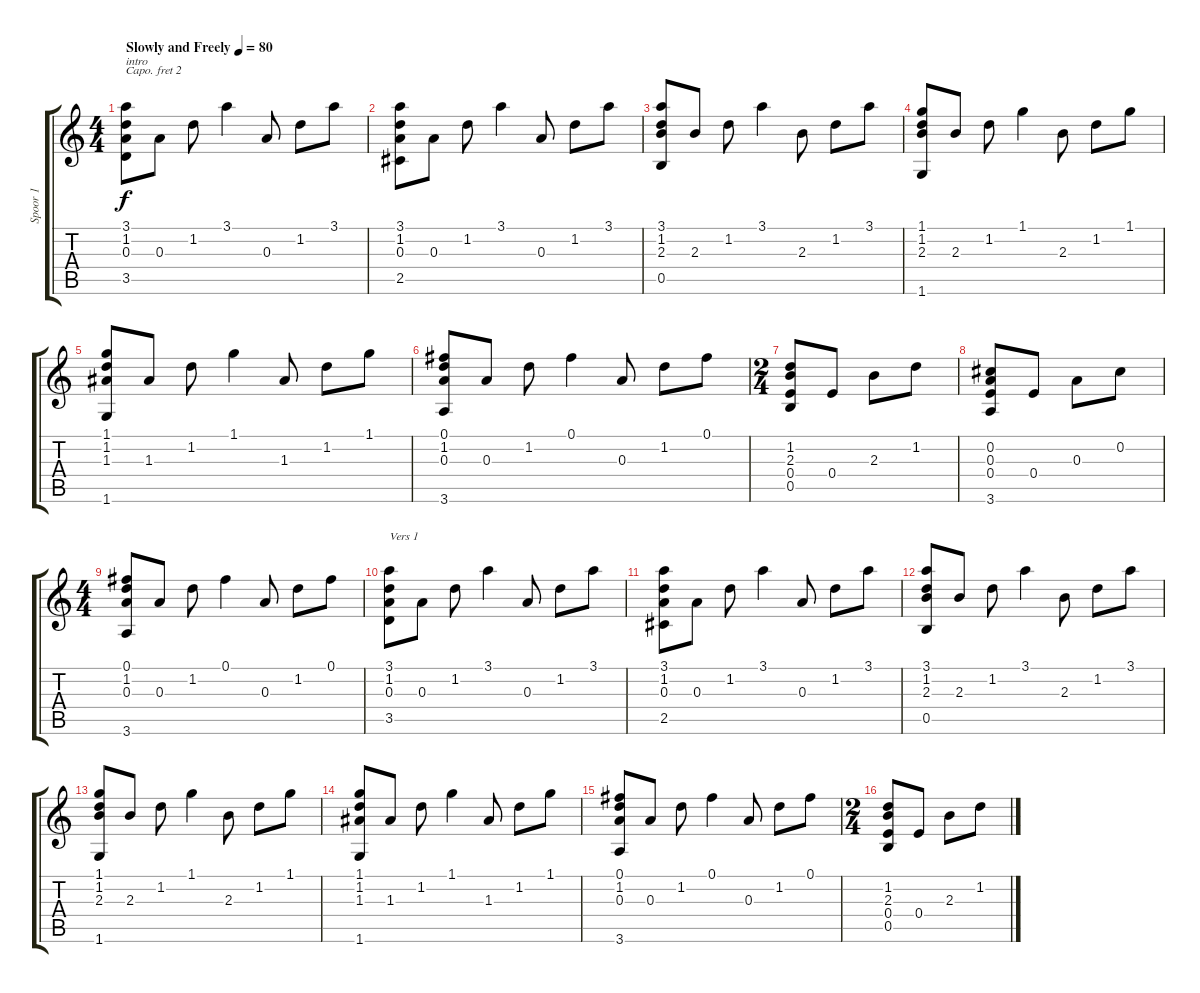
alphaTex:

\track ("Spoor 1" "Spoor 1") {instrument acousticguitarnylon}
\staff {score tabs}
\capo 2
\tuning (E4 B3 G3 D3 A2 E2) {hide}
\ts (4 4)
\tempo (80 "Slowly and Freely")
\clef g2
\ks c
(3.1 1.2 0.3 3.5).8{txt "intro" dy f instrument acousticguitarnylon} 0.3.8 1.2.8 3.1.4 0.3.8 1.2.8 3.1.8 |
(3.1 1.2 0.3 2.5).8 0.3.8 1.2.8 3.1.4 0.3.8 1.2.8 3.1.8 |
(3.1 1.2 2.3 0.5).8 2.3.8 1.2.8 3.1.4 2.3.8 1.2.8 3.1.8 |
(1.1 1.2 2.3 1.6).8 2.3.8 1.2.8 1.1.4 2.3.8 1.2.8 1.1.8 |
(1.1 1.2 1.3 1.6).8 1.3.8 1.2.8 1.1.4 1.3.8 1.2.8 1.1.8 |
(0.1 1.2 0.3 3.6).8 0.3.8 1.2.8 0.1.4 0.3.8 1.2.8 0.1.8 |
\ts (2 4)
(1.2 2.3 0.4 0.5).8 0.4.8 2.3.8 1.2.8 |
(0.2 0.3 0.4 3.6).8 0.4.8 0.3.8 0.2.8 |
\ts (4 4)
(0.1 1.2 0.3 3.6).8 0.3.8 1.2.8 0.1.4 0.3.8 1.2.8 0.1.8 |
(3.1 1.2 0.3 3.5).8{txt "Vers 1"} 0.3.8 1.2.8 3.1.4 0.3.8 1.2.8 3.1.8 |
(3.1 1.2 0.3 2.5).8 0.3.8 1.2.8 3.1.4 0.3.8 1.2.8 3.1.8 |
(3.1 1.2 2.3 0.5).8 2.3.8 1.2.8 3.1.4 2.3.8 1.2.8 3.1.8 |
(1.1 1.2 2.3 1.6).8 2.3.8 1.2.8 1.1.4 2.3.8 1.2.8 1.1.8 |
(1.1 1.2 1.3 1.6).8 1.3.8 1.2.8 1.1.4 1.3.8 1.2.8 1.1.8 |
(0.1 1.2 0.3 3.6).8 0.3.8 1.2.8 0.1.4 0.3.8 1.2.8 0.1.8 |
\ts (2 4)
(1.2 2.3 0.4 0.5).8 0.4.8 2.3.8 1.2.8
